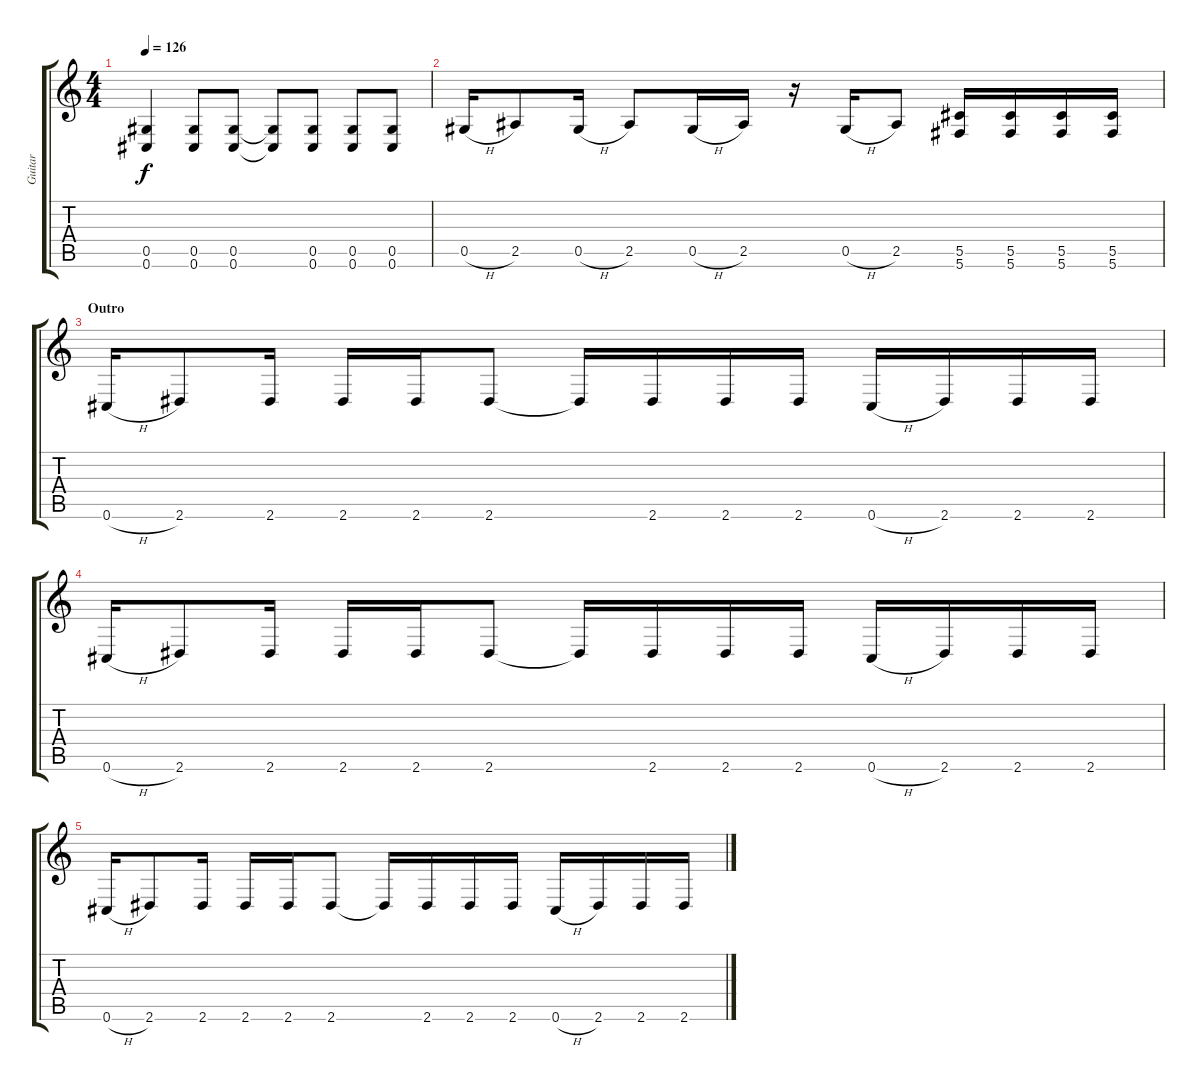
\track ("Guitar" "Guitar") {instrument distortionguitar}
\staff {score tabs}
\tuning (Eb4 Bb3 Gb3 Db3 Ab2 Db2) {hide}
\ts (4 4)
\tempo 126
\clef g2
\ks c
(0.5 0.6).4{dy f} (0.5 0.6).8 (0.5 0.6).8 (0.5{t} 0.6{t}).8 (0.5 0.6).8 (0.5 0.6).8 (0.5 0.6).8 |
0.5{h}.16 2.5.8 0.5{h}.16 2.5.8 0.5{h}.16 2.5.16 r.16 0.5{h}.16 2.5.8 (5.5 5.6).16 (5.5 5.6).16 (5.5 5.6).16 (5.5 5.6).16 |
\section ("" "Outro")
0.6{h}.16 2.6.8 2.6.16 2.6.16 2.6.16 2.6.8 2.6{t}.16 2.6.16 2.6.16 2.6.16 0.6{h}.16 2.6.16 2.6.16 2.6.16 |
0.6{h}.16 2.6.8 2.6.16 2.6.16 2.6.16 2.6.8 2.6{t}.16 2.6.16 2.6.16 2.6.16 0.6{h}.16 2.6.16 2.6.16 2.6.16 |
0.6{h}.16 2.6.8 2.6.16 2.6.16 2.6.16 2.6.8 2.6{t}.16 2.6.16 2.6.16 2.6.16 0.6{h}.16 2.6.16 2.6.16 2.6.16
